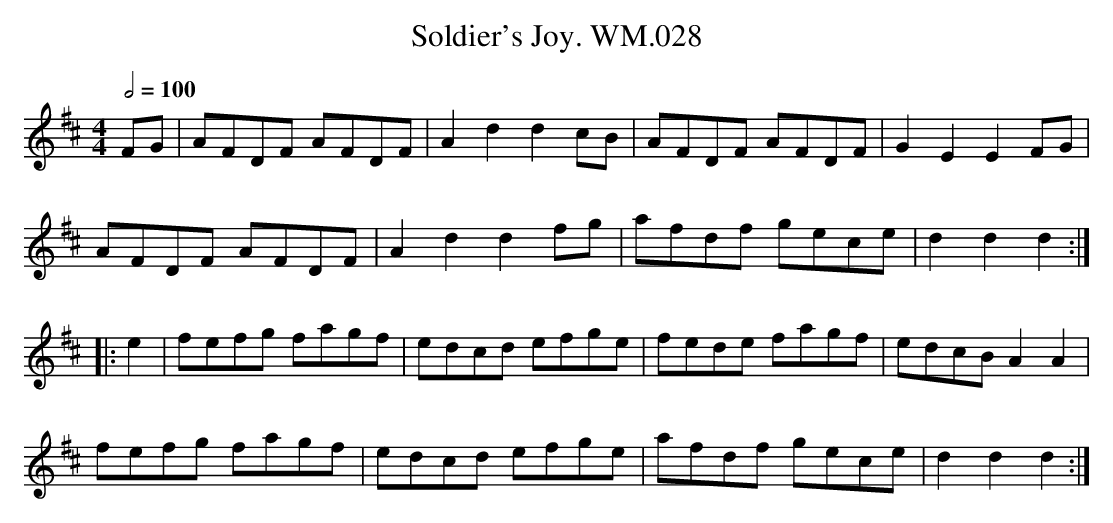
X:1
T:Soldier's Joy. WM.028
M:4/4
L:1/8
Q:1/2=100
K:D
FG|AFDF AFDF|A2d2d2cB|AFDF AFDF|G2E2E2FG|
AFDF AFDF|A2d2d2fg|afdf gece|d2d2d2:|
|:e2|fefg fagf|edcd efge|fede fagf|edcBA2A2|
fefg fagf|edcd efge|afdf gece|d2d2d2:|
